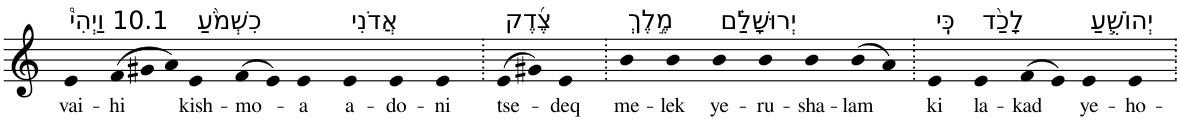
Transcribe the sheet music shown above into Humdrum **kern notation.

**kern	**text
*part1	*part1
*staff1	*staff1
*I"Piano	*
*I'Pno	*
*clefG2	*
*k[]	*
=1	=1
!LO:TX:a:t=10.1 וַיְהִי֩	!
!	!LO:LY:b
4e	vai-
*Xtuplet	*
!	!LO:LY:b
(>12f	-hi
12g#X	.
12a)	.
!LO:TX:a:t=כִשְׁמֹ֨עַ	!
!	!LO:LY:b
4e	kish-
!	!LO:LY:b
(>8f	-mo-
8e)	.
!	!LO:LY:b
4e	-a
!LO:TX:a:t=אֲדֹנִי	!
!	!LO:LY:b
4e	a-
!	!LO:LY:b
4e	-do-
!	!LO:LY:b
4e	-ni
=2.	=2.
!LO:TX:a:t=צֶ֜דֶק	!
!	!LO:LY:b
(>8e	tse-
8g#X)	.
!	!LO:LY:b
4e	-deq
=3.	=3.
!LO:TX:a:t=מֶ֣לֶךְ	!
!	!LO:LY:b
4b	me-
!	!LO:LY:b
4b	-lek
!LO:TX:a:t=יְרוּשָׁלִַ֗ם	!
!	!LO:LY:b
4b	ye-
!	!LO:LY:b
4b	-ru-
!	!LO:LY:b
4b	-sha-
!	!LO:LY:b
(>8b	-lam
8a)	.
=4.	=4.
!LO:TX:a:t=כִּֽי	!
!	!LO:LY:b
4e	ki
!LO:TX:a:t=לָכַ֨ד	!
!	!LO:LY:b
4e	la-
!	!LO:LY:b
(>8f	-kad
8e)	.
!LO:TX:a:t=יְהוֹשֻׁ֣עַ	!
!	!LO:LY:b
4e	ye-
!	!LO:LY:b
4e	-ho-
=.	=.
*-	*-
